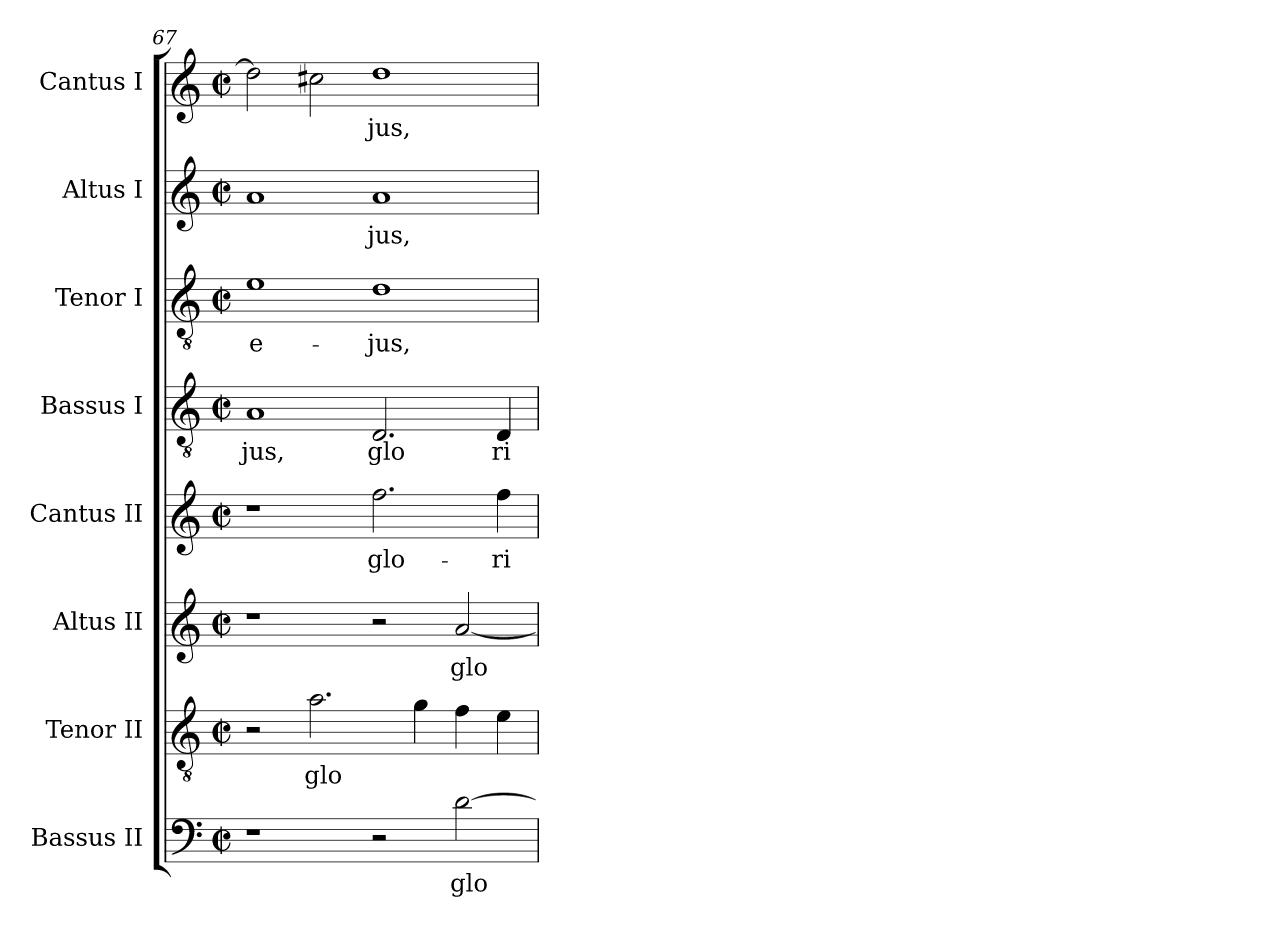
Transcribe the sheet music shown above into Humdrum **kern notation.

**kern	**text	**kern	**text	**kern	**text	**kern	**text	**kern	**text	**kern	**text	**kern	**text	**kern	**text
*part8	*part8	*part7	*part7	*part6	*part6	*part5	*part5	*part4	*part4	*part3	*part3	*part2	*part2	*part1	*part1
*staff8	*staff8	*staff7	*staff7	*staff6	*staff6	*staff5	*staff5	*staff4	*staff4	*staff3	*staff3	*staff2	*staff2	*staff1	*staff1
*I"Bassus II	*	*I"Tenor II	*	*I"Altus II	*	*I"Cantus II	*	*I"Bassus I	*	*I"Tenor I	*	*I"Altus I	*	*I"Cantus I	*
*clefF4	*	*clefGv2	*	*clefG2	*	*clefG2	*	*clefGv2	*	*clefGv2	*	*clefG2	*	*clefG2	*
*	*	*	*	*k[]	*	*	*	*k[]	*	*	*	*k[]	*	*	*
*	*	*	*	*C:	*	*	*	*C:	*	*	*	*C:	*	*	*
*M2/2	*	*M2/2	*	*M2/2	*	*M2/2	*	*M2/2	*	*M2/2	*	*M2/2	*	*M2/2	*
*met(c|)	*	*met(c|)	*	*met(c|)	*	*met(c|)	*	*met(c|)	*	*met(c|)	*	*met(c|)	*	*met(c|)	*
=67	=67	=67	=67	=67	=67	=67	=67	=67	=67	=67	=67	=67	=67	=67	=67
!	!	!	!	!	!	!	!	!	!LO:LY:b:cj	!	!LO:LY:b:cj	!	!	!	!
1r	.	2r	.	1r	.	1r	.	1A	jus,	1e	e-	1a	.	2dd\]	.
!	!	!	!LO:LY:b	!	!	!	!	!	!	!	!	!	!	!	!
.	.	2.a\	glo	.	.	.	.	.	.	.	.	.	.	2cc#\	.
!	!	!	!	!	!	!	!LO:LY:b:cj	!	!LO:LY:b:cj	!	!LO:LY:b:cj	!	!LO:LY:b:cj	!	!LO:LY:b:cj
2r	.	.	.	2r	.	2.ff\	glo-	2.D/	glo	1d	-jus,	1a	-jus,	1dd	jus,
.	.	4g\	.	.	.	.	.	.	.	.	.	.	.	.	.
!	!LO:LY:b	!	!	!	!LO:LY:b	!	!	!	!	!	!	!	!	!	!
[>2d\	glo	4f\	.	[<2a/	glo-	.	.	.	.	.	.	.	.	.	.
!	!	!	!	!	!	!	!LO:LY:b:cj	!	!LO:LY:b:cj	!	!	!	!	!	!
.	.	4e\	.	.	.	4ff\	-ri-	4D/	ri	.	.	.	.	.	.
=	=	=	=	=	=	=	=	=	=	=	=	=	=	=	=
*-	*-	*-	*-	*-	*-	*-	*-	*-	*-	*-	*-	*-	*-	*-	*-
